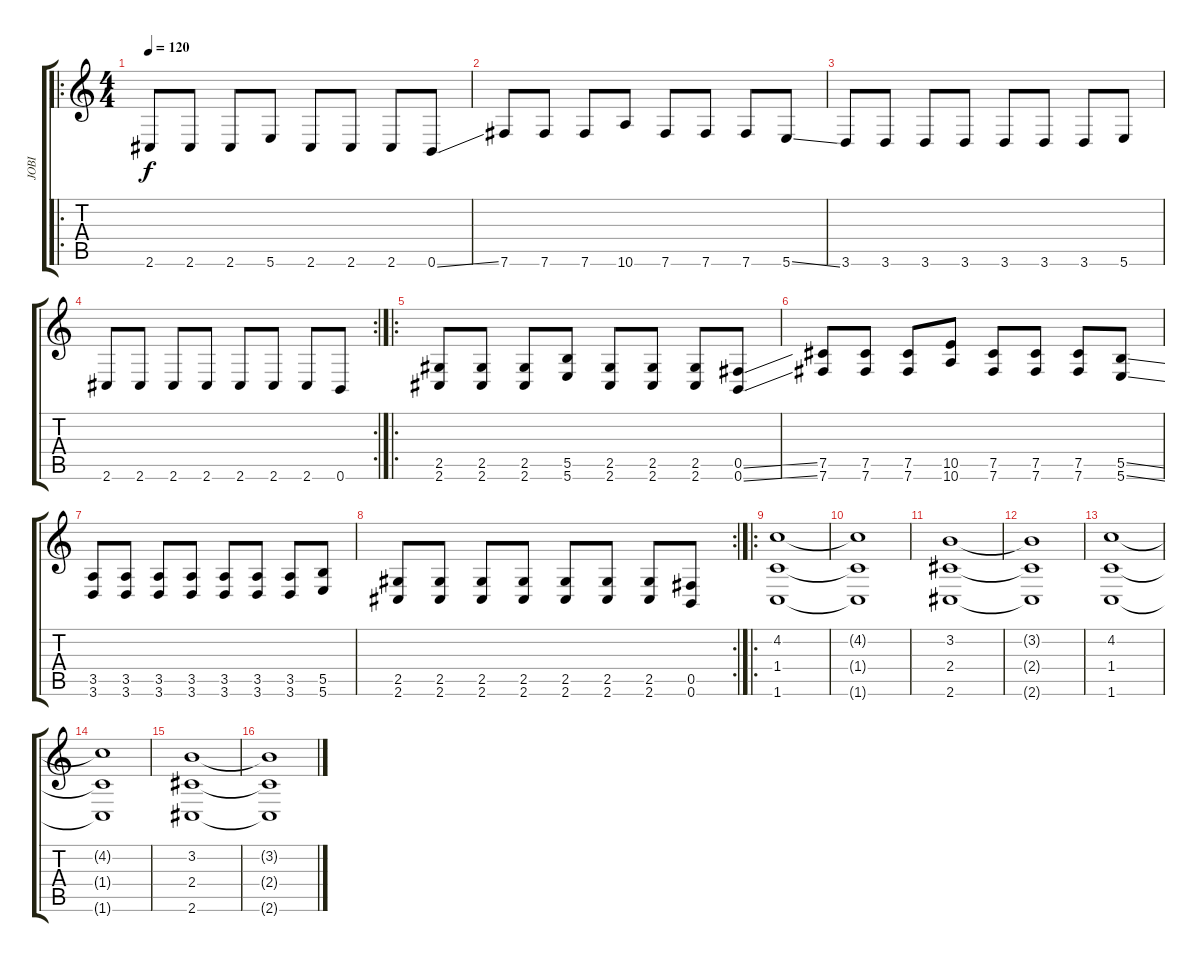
\track ("JOBI" "JOBI") {instrument overdrivenguitar}
\staff {score tabs}
\tuning (Db4 Ab3 E3 B2 Gb2 B1) {hide}
\ro
\ts (4 4)
\tempo 120
\clef g2
\ks c
2.6.8{dy f instrument overdrivenguitar} 2.6.8 2.6.8 5.6.8 2.6.8 2.6.8 2.6.8 0.6{ss}.8 |
7.6.8 7.6.8 7.6.8 10.6.8 7.6.8 7.6.8 7.6.8 5.6{ss}.8 |
3.6.8 3.6.8 3.6.8 3.6.8 3.6.8 3.6.8 3.6.8 5.6.8 |
\rc 2
2.6.8 2.6.8 2.6.8 2.6.8 2.6.8 2.6.8 2.6.8 0.6.8 |
\ro
(2.5 2.6).8 (2.5 2.6).8 (2.5 2.6).8 (5.5 5.6).8 (2.5 2.6).8 (2.5 2.6).8 (2.5 2.6).8 (0.5{ss} 0.6{ss}).8 |
(7.5 7.6).8 (7.5 7.6).8 (7.5 7.6).8 (10.5 10.6).8 (7.5 7.6).8 (7.5 7.6).8 (7.5 7.6).8 (5.5{ss} 5.6{ss}).8 |
(3.5 3.6).8 (3.5 3.6).8 (3.5 3.6).8 (3.5 3.6).8 (3.5 3.6).8 (3.5 3.6).8 (3.5 3.6).8 (5.5 5.6).8 |
\rc 2
(2.5 2.6).8 (2.5 2.6).8 (2.5 2.6).8 (2.5 2.6).8 (2.5 2.6).8 (2.5 2.6).8 (2.5 2.6).8 (0.5 0.6).8 |
\ro
(4.2 1.4 1.6).1{instrument synthvoice} |
(4.2{t} 1.4{t} 1.6{t}).1 |
(3.2 2.4 2.6).1 |
(3.2{t} 2.4{t} 2.6{t}).1 |
(4.2 1.4 1.6).1{instrument synthvoice} |
(4.2{t} 1.4{t} 1.6{t}).1 |
(3.2 2.4 2.6).1 |
(3.2{t} 2.4{t} 2.6{t}).1
